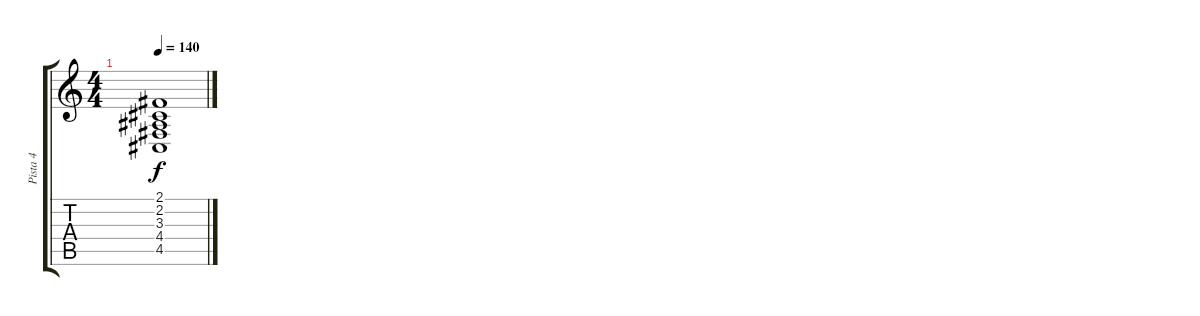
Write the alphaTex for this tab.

\track ("Pista 4" "Pista 4") {instrument fx6goblins}
\staff {score tabs}
\tuning (E4 B3 G3 D3 A2 E2) {hide}
\ts (4 4)
\tempo 140
\clef g2
\ks c
(2.1 2.2 3.3 4.4 4.5).1{dy f}
